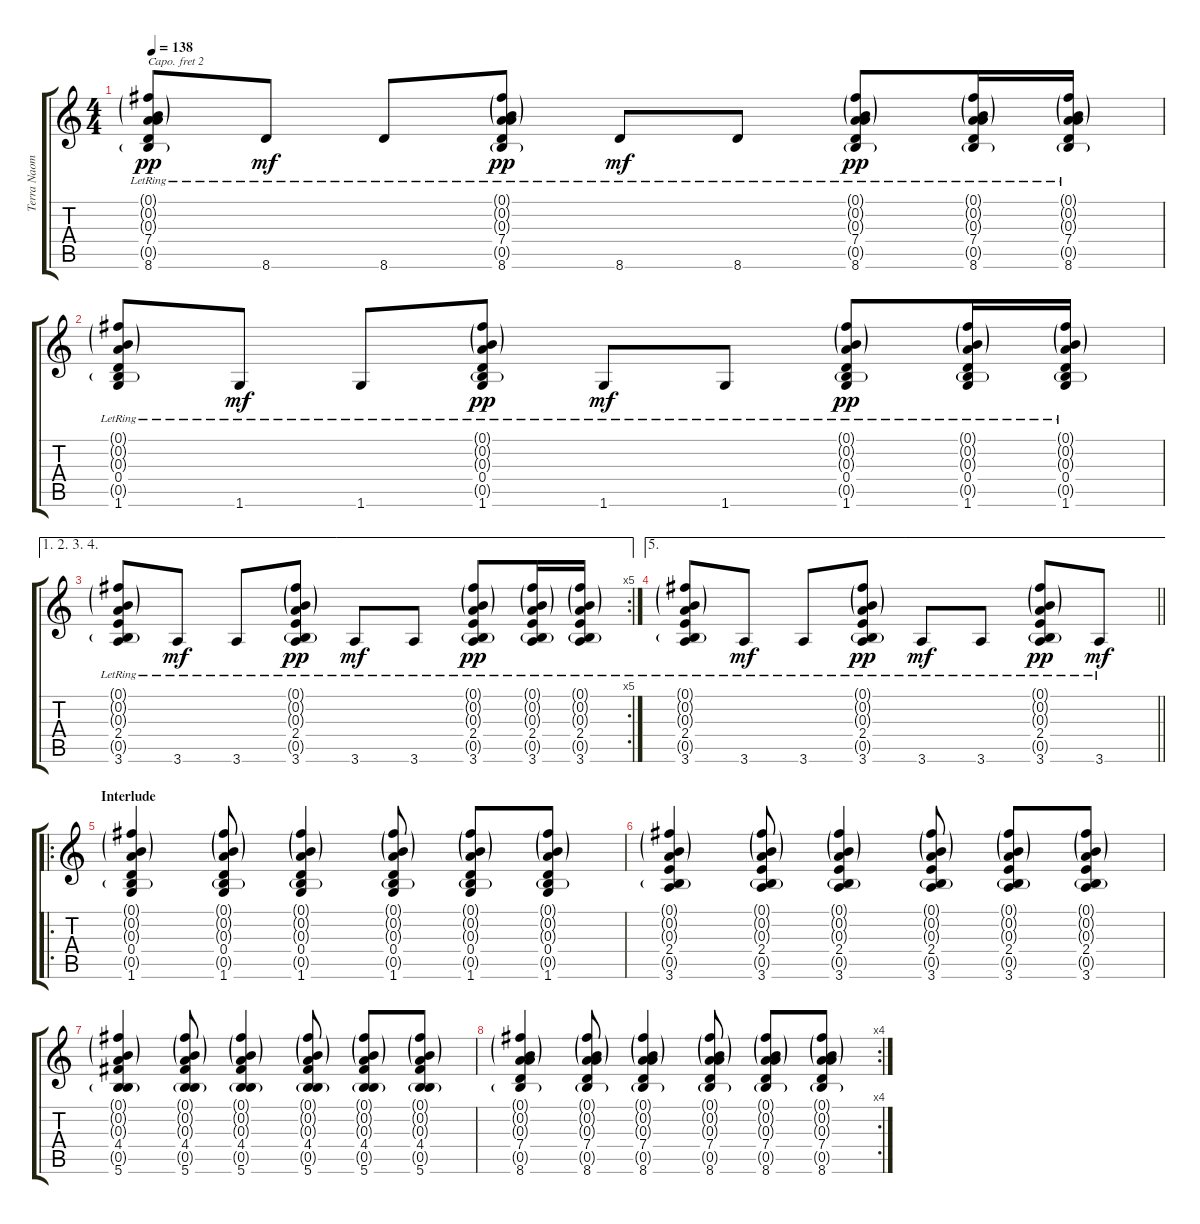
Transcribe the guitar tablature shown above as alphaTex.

\track ("Terra Naomi" "Terra Naom") {instrument acousticguitarsteel}
\staff {score tabs}
\capo 2
\tuning (E4 A3 G3 C3 A2 E2) {hide}
\ts (4 4)
\tempo 138
\clef g2
\ks c
(0.1{g lr} 0.2{g lr} 0.3{g lr} 7.4{lr} 0.5{g} 8.6{lr}).8{dy pp} 8.6{lr}.8{dy mf} 8.6{lr}.8 (0.1{g lr} 0.2{g lr} 0.3{g lr} 7.4{lr} 0.5{g} 8.6{lr}).8{dy pp} 8.6{lr}.8{dy mf} 8.6{lr}.8 (0.1{g lr} 0.2{g lr} 0.3{g lr} 7.4{lr} 0.5{g} 8.6{lr}).8{dy pp} (0.1{g lr} 0.2{g lr} 0.3{g lr} 7.4{lr} 0.5{g} 8.6{lr}).16 (0.1{g lr} 0.2{g lr} 0.3{g lr} 7.4{lr} 0.5{g} 8.6{lr}).16 |
(0.1{g lr} 0.2{g lr} 0.3{g lr} 0.4{lr} 0.5{g} 1.6{lr}).8 1.6{lr}.8{dy mf} 1.6{lr}.8 (0.1{g lr} 0.2{g lr} 0.3{g lr} 0.4{lr} 0.5{g} 1.6{lr}).8{dy pp} 1.6{lr}.8{dy mf} 1.6{lr}.8 (0.1{g lr} 0.2{g lr} 0.3{g lr} 0.4{lr} 0.5{g} 1.6{lr}).8{dy pp} (0.1{g lr} 0.2{g lr} 0.3{g lr} 0.4{lr} 0.5{g} 1.6{lr}).16 (0.1{g lr} 0.2{g lr} 0.3{g lr} 0.4{lr} 0.5{g} 1.6{lr}).16 |
\ae (1 2 3 4)
\rc 5
(0.1{g lr} 0.2{g lr} 0.3{g lr} 2.4{lr} 0.5{g} 3.6{lr}).8 3.6{lr}.8{dy mf} 3.6{lr}.8 (0.1{g lr} 0.2{g lr} 0.3{g lr} 2.4{lr} 0.5{g} 3.6{lr}).8{dy pp} 3.6{lr}.8{dy mf} 3.6{lr}.8 (0.1{g lr} 0.2{g lr} 0.3{g lr} 2.4{lr} 0.5{g} 3.6{lr}).8{dy pp} (0.1{g lr} 0.2{g lr} 0.3{g lr} 2.4{lr} 0.5{g} 3.6{lr}).16 (0.1{g lr} 0.2{g lr} 0.3{g lr} 2.4{lr} 0.5{g} 3.6{lr}).16 |
\ae 5
\barLineRight lightlight
(0.1{g lr} 0.2{g lr} 0.3{g lr} 2.4{lr} 0.5{g} 3.6{lr}).8 3.6{lr}.8{dy mf} 3.6{lr}.8 (0.1{g lr} 0.2{g lr} 0.3{g lr} 2.4{lr} 0.5{g} 3.6{lr}).8{dy pp} 3.6{lr}.8{dy mf} 3.6{lr}.8 (0.1{g lr} 0.2{g lr} 0.3{g lr} 2.4{lr} 0.5{g} 3.6{lr}).8{dy pp} 3.6{lr}.8{dy mf} |
\ro
\section ("" "Interlude")
(0.1{g} 0.2{g} 0.3{g} 0.4 0.5{g} 1.6).4 (0.1{g} 0.2{g} 0.3{g} 0.4 0.5{g} 1.6).8 (0.1{g} 0.2{g} 0.3{g} 0.4 0.5{g} 1.6).4 (0.1{g} 0.2{g} 0.3{g} 0.4 0.5{g} 1.6).8 (0.1{g} 0.2{g} 0.3{g} 0.4 0.5{g} 1.6).8 (0.1{g} 0.2{g} 0.3{g} 0.4 0.5{g} 1.6).8 |
(0.1{g} 0.2{g} 0.3{g} 2.4 0.5{g} 3.6).4 (0.1{g} 0.2{g} 0.3{g} 2.4 0.5{g} 3.6).8 (0.1{g} 0.2{g} 0.3{g} 2.4 0.5{g} 3.6).4 (0.1{g} 0.2{g} 0.3{g} 2.4 0.5{g} 3.6).8 (0.1{g} 0.2{g} 0.3{g} 2.4 0.5{g} 3.6).8 (0.1{g} 0.2{g} 0.3{g} 2.4 0.5{g} 3.6).8 |
(0.1{g} 0.2{g} 0.3{g} 4.4 0.5{g} 5.6).4 (0.1{g} 0.2{g} 0.3{g} 4.4 0.5{g} 5.6).8 (0.1{g} 0.2{g} 0.3{g} 4.4 0.5{g} 5.6).4 (0.1{g} 0.2{g} 0.3{g} 4.4 0.5{g} 5.6).8 (0.1{g} 0.2{g} 0.3{g} 4.4 0.5{g} 5.6).8 (0.1{g} 0.2{g} 0.3{g} 4.4 0.5{g} 5.6).8 |
\rc 4
(0.1{g} 0.2{g} 0.3{g} 7.4 0.5{g} 8.6).4 (0.1{g} 0.2{g} 0.3{g} 7.4 0.5{g} 8.6).8 (0.1{g} 0.2{g} 0.3{g} 7.4 0.5{g} 8.6).4 (0.1{g} 0.2{g} 0.3{g} 7.4 0.5{g} 8.6).8 (0.1{g} 0.2{g} 0.3{g} 7.4 0.5{g} 8.6).8 (0.1{g} 0.2{g} 0.3{g} 7.4 0.5{g} 8.6).8
